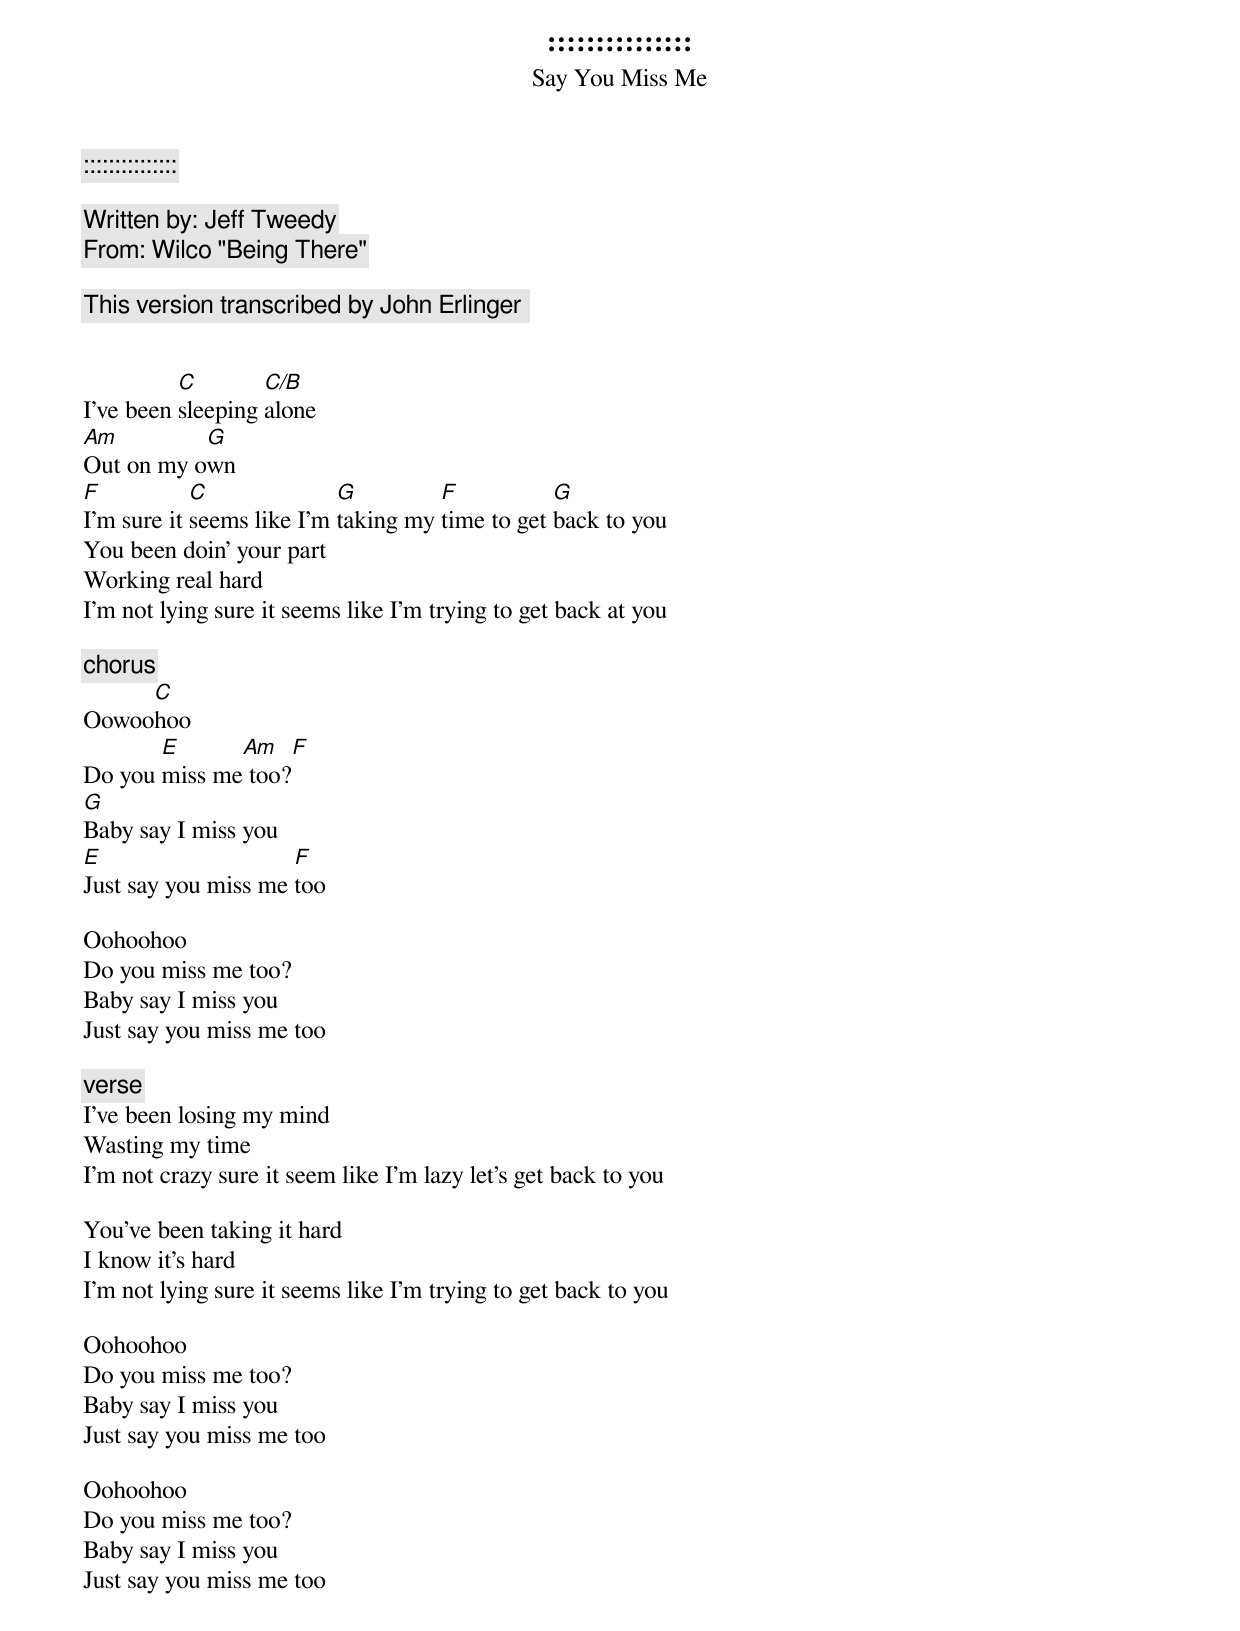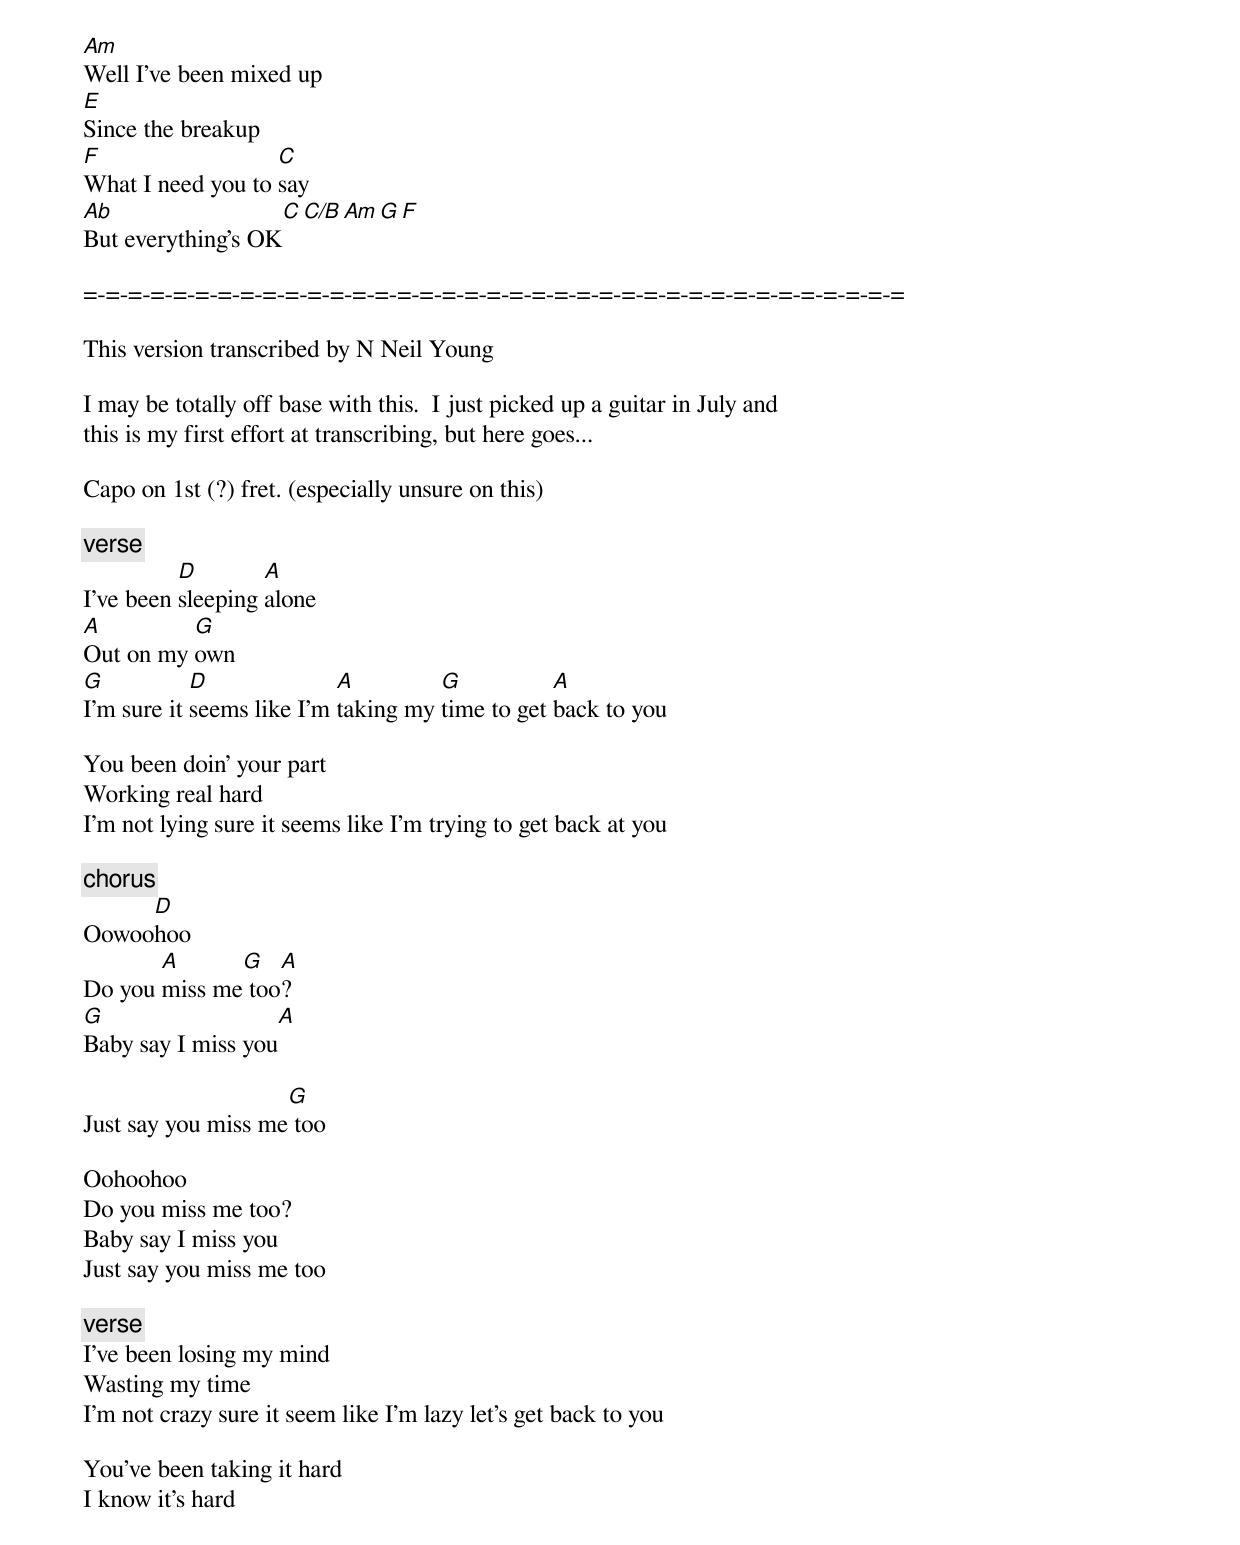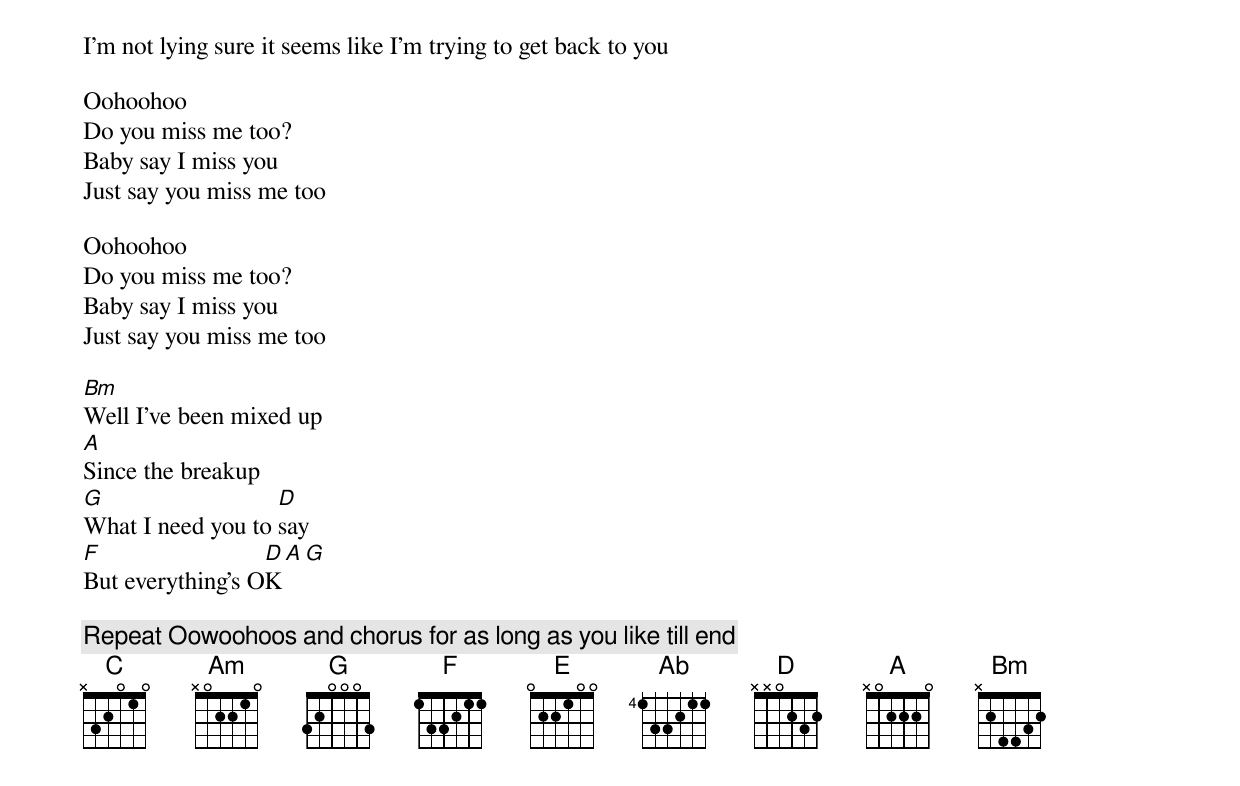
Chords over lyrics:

:::::::::::::::
Say You Miss Me
:::::::::::::::

Written by: Jeff Tweedy
From: Wilco "Being There"

This version transcribed by John Erlinger <erlinger@tetranet.net>


          C        C/B
I've been sleeping alone
Am         G
Out on my own
F           C              G         F           G
I'm sure it seems like I'm taking my time to get back to you
You been doin' your part
Working real hard
I'm not lying sure it seems like I'm trying to get back at you

[chorus]
     C
Oowoohoo
       E      Am     F
Do you miss me too?
G
Baby say I miss you
E                    F
Just say you miss me too

Oohoohoo
Do you miss me too?
Baby say I miss you
Just say you miss me too

[verse]
I've been losing my mind
Wasting my time
I'm not crazy sure it seem like I'm lazy let's get back to you

You've been taking it hard
I know it's hard
I'm not lying sure it seems like I'm trying to get back to you

Oohoohoo
Do you miss me too?
Baby say I miss you
Just say you miss me too

Oohoohoo
Do you miss me too?
Baby say I miss you
Just say you miss me too

Am
Well I've been mixed up
E
Since the breakup
F                  C
What I need you to say
Ab                 C   C/B   Am   G   F
But everything's OK

=-=-=-=-=-=-=-=-=-=-=-=-=-=-=-=-=-=-=-=-=-=-=-=-=-=-=-=-=-=-=-=-=-=-=-=-=

This version transcribed by N Neil Young <4nwy@qlink.queensu.ca>

I may be totally off base with this.  I just picked up a guitar in July and
this is my first effort at transcribing, but here goes...

Capo on 1st (?) fret. (especially unsure on this)

[verse]
          D        A
I've been sleeping alone
A         G
Out on my own
G           D              A         G           A
I'm sure it seems like I'm taking my time to get back to you

You been doin' your part
Working real hard
I'm not lying sure it seems like I'm trying to get back at you

[chorus]
     D
Oowoohoo
       A      G   A
Do you miss me too?
G                   A
Baby say I miss you

                    G
Just say you miss me too

Oohoohoo
Do you miss me too?
Baby say I miss you
Just say you miss me too

[verse]
I've been losing my mind
Wasting my time
I'm not crazy sure it seem like I'm lazy let's get back to you

You've been taking it hard
I know it's hard
I'm not lying sure it seems like I'm trying to get back to you

Oohoohoo
Do you miss me too?
Baby say I miss you
Just say you miss me too

Oohoohoo
Do you miss me too?
Baby say I miss you
Just say you miss me too

Bm
Well I've been mixed up
A
Since the breakup
G                  D
What I need you to say
F                 D   A   G
But everything's OK

[Repeat Oowoohoos and chorus for as long as you like till end]
